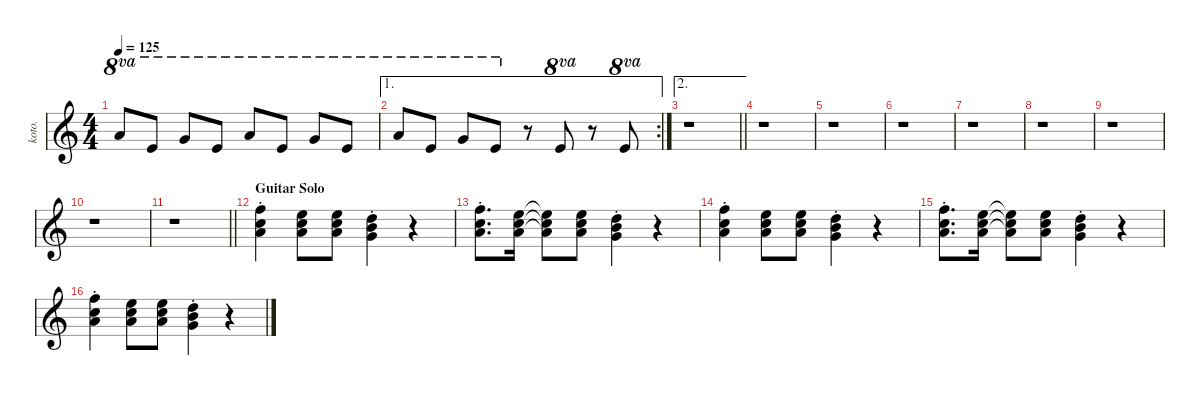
\defaultSystemsLayout 4
\hideDynamics
\bracketExtendMode nobrackets
\otherSystemsTrackNameOrientation horizontal
\track ("Synth - koto" "koto.") {instrument koto}
\staff {score}
\tuning (E4 B3 G3 D3 A2 E2)
\ts (4 4)
\tempo 125
\clef g2
\ks c
17.1.8{ot 8va dy f beam Up} 17.2.8{ot 8va beam Up} 15.1.8{ot 8va beam Up} 17.2.8{ot 8va beam Up} 17.1.8{ot 8va beam Up} 17.2.8{ot 8va beam Up} 15.1.8{ot 8va beam Up} 17.2.8{ot 8va beam Up} |
\ae 1
\rc 2
17.1.8{ot 8va beam Up} 17.2.8{ot 8va beam Up} 15.1.8{ot 8va beam Up} 17.2.8{ot 8va beam Up} r.8{beam Up} 17.2.8{ot 8va beam Up} r.8{beam Up} 17.2.8{ot 8va beam Up} |
\ae 2
\barLineRight lightlight
r.1{beam Down} |
r.1{beam Down} |
r.1{beam Down} |
r.1{beam Down} |
r.1{beam Down} |
r.1{beam Down} |
r.1{beam Down} |
r.1{beam Down} |
\barLineRight lightlight
r.1{beam Down} |
\section ("" "Guitar Solo")
(13.1{st} 13.2{st} 14.3{st}).4{beam Down} (12.1 13.2 14.3).8{beam Down} (12.1 13.2 14.3).8{beam Down} (10.1{st} 12.2{st} 12.3{st}).4{beam Down} r.4{beam Down} |
(13.1{st} 13.2{st} 14.3{st}).8{d beam Down} (12.1 13.2 14.3).16{beam Down} (12.1{t} 13.2{t} 14.3{t}).8{beam Down} (12.1 13.2 14.3).8{beam Down} (10.1{st} 12.2{st} 12.3{st}).4{beam Down} r.4{beam Down} |
(13.1{st} 13.2{st} 14.3{st}).4{beam Down} (12.1 13.2 14.3).8{beam Down} (12.1 13.2 14.3).8{beam Down} (10.1{st} 12.2{st} 12.3{st}).4{beam Down} r.4{beam Down} |
(13.1{st} 13.2{st} 14.3{st}).8{d beam Down} (12.1 13.2 14.3).16{beam Down} (12.1{t} 13.2{t} 14.3{t}).8{beam Down} (12.1 13.2 14.3).8{beam Down} (10.1{st} 12.2{st} 12.3{st}).4{beam Down} r.4{beam Down} |
(13.1{st} 13.2{st} 14.3{st}).4{beam Down} (12.1 13.2 14.3).8{beam Down} (12.1 13.2 14.3).8{beam Down} (10.1{st} 12.2{st} 12.3{st}).4{beam Down} r.4{beam Down}
